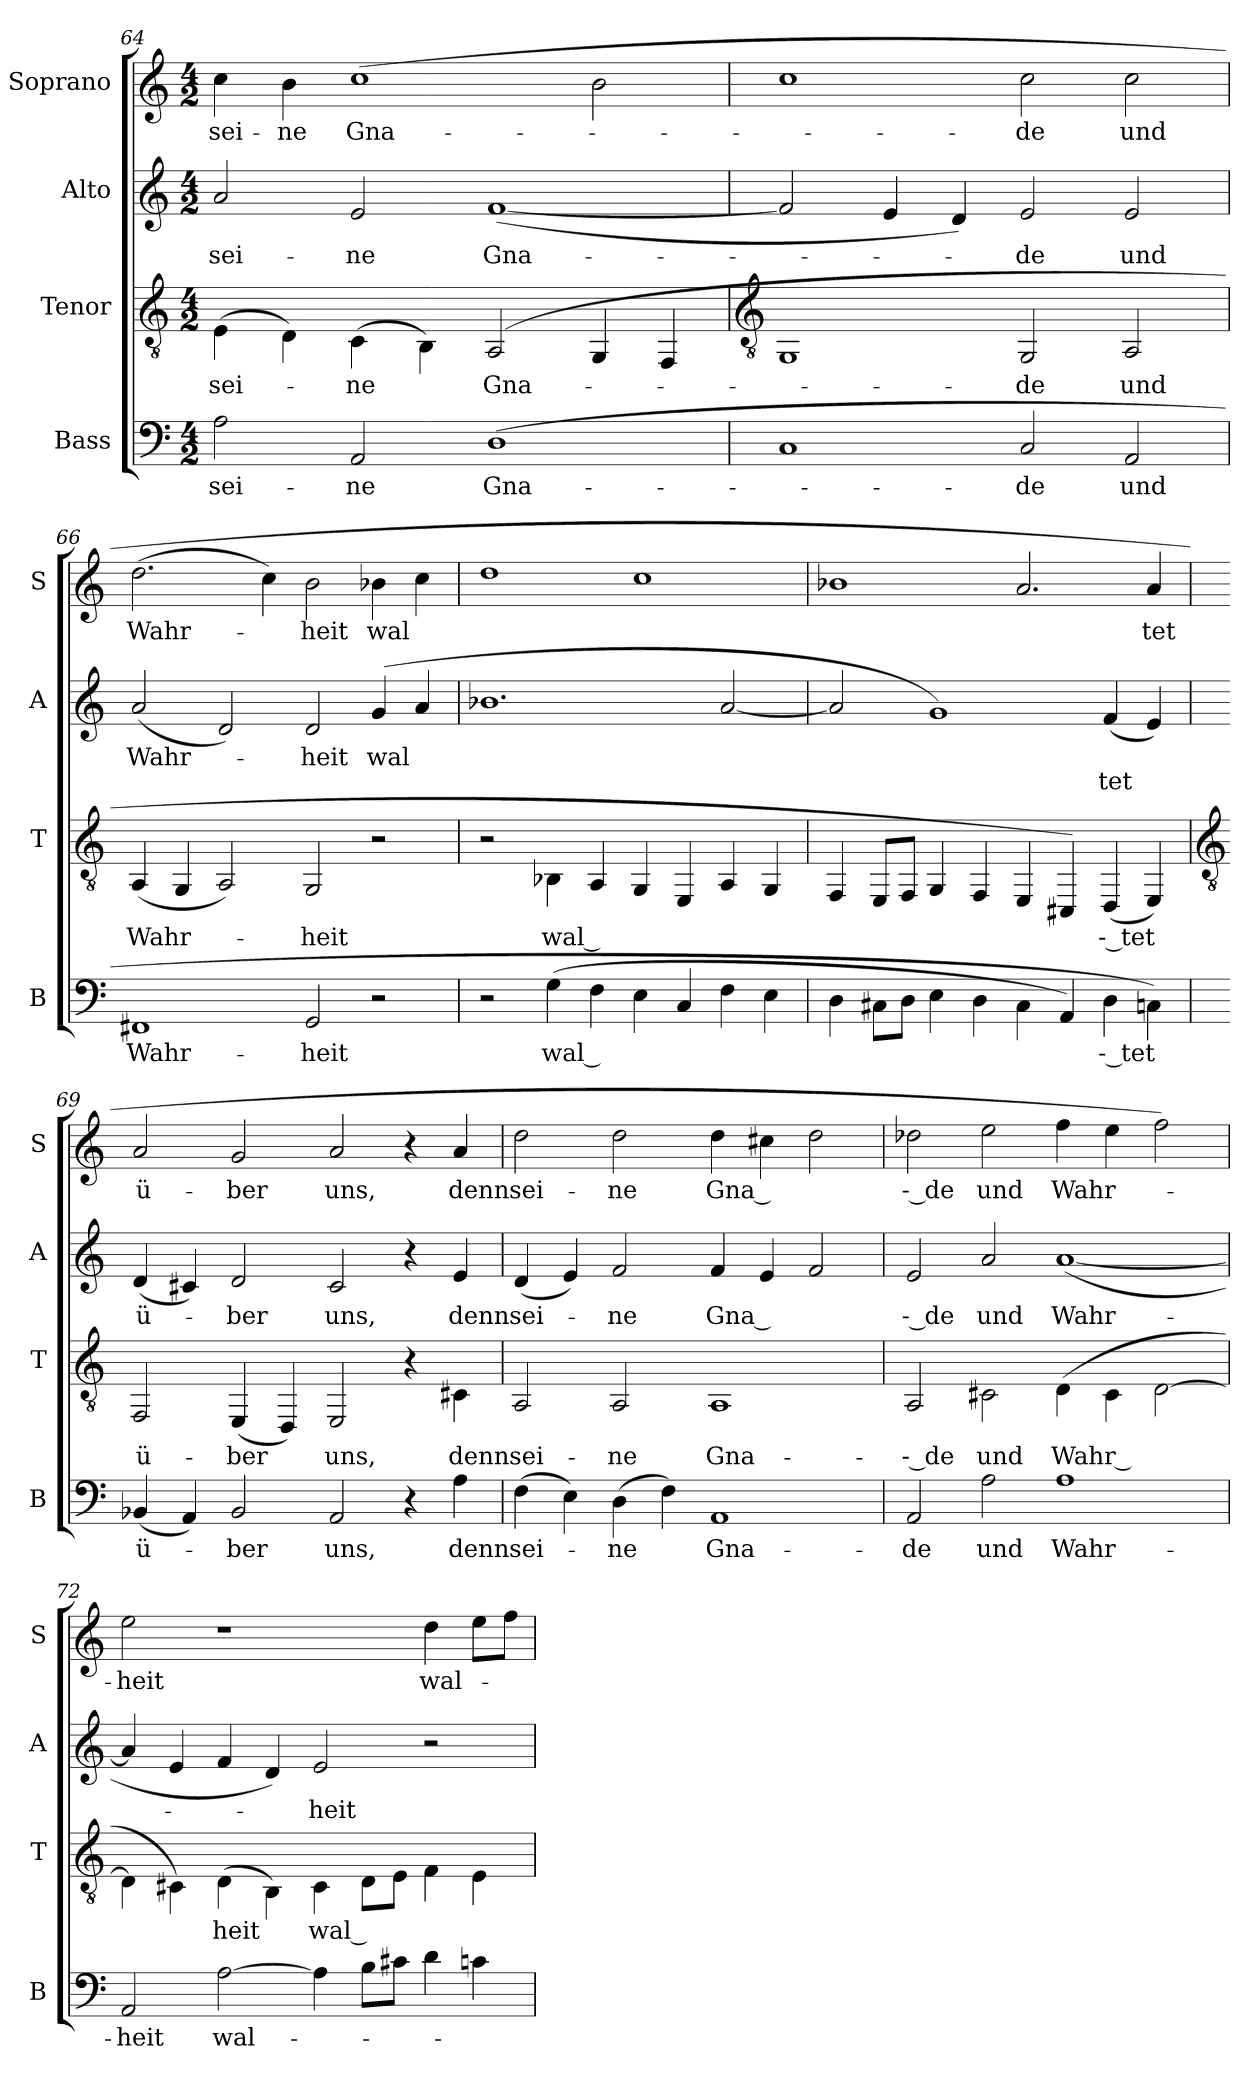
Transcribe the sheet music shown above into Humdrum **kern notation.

**kern	**text	**kern	**text	**kern	**text	**text	**kern	**text
*part4	*part4	*part3	*part3	*part2	*part2	*part2	*part1	*part1
*staff4	*staff4	*staff3	*staff3	*staff2	*staff2	*staff2	*staff1	*staff1
*I"Bass	*	*I"Tenor	*	*I"Alto	*	*	*I"Soprano	*
*I'B	*	*I'T	*	*I'A	*	*	*I'S	*
*clefF4	*	*clefGv2	*	*clefG2	*	*	*clefG2	*
*k[]	*	*k[]	*	*k[]	*	*	*k[]	*
*C:	*	*C:	*	*C:	*	*	*C:	*
*M4/2	*	*M4/2	*	*M4/2	*	*	*M4/2	*
=64	=64	=64	=64	=64	=64	=64	=64	=64
!	!LO:LY:b	!	!LO:LY:b	!	!LO:LY:b	!	!	!LO:LY:b
2A\	sei-	(>4E\	sei-	2a/	sei-	.	4cc\	sei-
!	!	!	!	!	!	!	!	!LO:LY:b
.	.	4D\)	.	.	.	.	4b\	-ne
!	!LO:LY:b	!	!LO:LY:b	!	!LO:LY:b	!	!	!LO:LY:b
2AA/	-ne	(>4C\	-ne	2e/	-ne	.	(>1cc	Gna-
.	.	4BB\)	.	.	.	.	.	.
!	!LO:LY:b	!	!LO:LY:b	!	!LO:LY:b	!	!	!
(>1D	Gna-	(<2AA/	Gna-	(<[1f	Gna-	.	.	.
.	.	4GG/	.	.	.	.	2b\	.
.	.	4FF/	.	.	.	.	.	.
!!LO:LB:g=z
=65	=65	=65	=65	=65	=65	=65	=65	=65
*	*	*clefGv2	*	*	*	*	*	*
1C	.	1GG	.	2f/]	.	.	1cc	.
.	.	.	.	4e/	.	.	.	.
.	.	.	.	4d/)	.	.	.	.
!	!LO:LY:b	!	!LO:LY:b	!	!LO:LY:b	!	!	!LO:LY:b
2C/	-de	2GG/	-de	2e/	-de	.	2cc\	-de
!	!LO:LY:b	!	!LO:LY:b	!	!LO:LY:b	!	!	!LO:LY:b
2AA/	und	2AA/	und	2e/	und	.	2cc\	und
=66	=66	=66	=66	=66	=66	=66	=66	=66
!	!LO:LY:b	!	!LO:LY:b	!	!LO:LY:b	!	!	!LO:LY:b
1FF#X	Wahr-	(<4AA/	Wahr-	(<2a/	Wahr-	.	(>2.dd\	Wahr-
.	.	4GG/	.	.	.	.	.	.
.	.	2AA/)	.	2d/)	.	.	.	.
.	.	.	.	.	.	.	4cc\)	.
!	!LO:LY:b	!	!LO:LY:b	!	!LO:LY:b	!	!	!LO:LY:b
2GG/	-heit	2GG/	-heit	2d/	-heit	.	2b\	-heit
!	!	!	!	!	!LO:LY:b	!	!	!LO:LY:b
2r	.	2r	.	(<4g/	wal-	.	4b-X\	wal-
.	.	.	.	4a/	.	.	4cc\	.
=67	=67	=67	=67	=67	=67	=67	=67	=67
!	!	!	!	!	!LO:LY:b	!	!	!LO:LY:b
2r	.	2r	.	1.b-X	--	.	1dd	--
!	!LO:LY:b	!	!LO:LY:b	!	!	!	!	!
(>4G\	wal --	4BB-X\	wal --	.	.	.	.	.
4F\	.	4AA/	.	.	.	.	.	.
4E\	.	4GG/	.	.	.	.	1cc	.
4C/	.	4EE/	.	.	.	.	.	.
4F\	.	4AA/	.	[2a/	.	.	.	.
4E\	.	4GG/	.	.	.	.	.	.
=68	=68	=68	=68	=68	=68	=68	=68	=68
4D\	.	4FF/	.	2a/]	.	.	1b-X	.
8C#X\L	.	8EE/L	.	.	.	.	.	.
8D\J	.	8FF/J	.	.	.	.	.	.
4E\	.	4GG/	.	1g)	.	.	.	.
4D\	.	4FF/	.	.	.	.	.	.
4C#\	.	4EE/	.	.	.	.	2.a/	.
4AA/)	.	4CC#X/)	.	.	.	.	.	.
!	!LO:LY:b	!	!LO:LY:b	!	!LO:LY:b	!LO:LY:b	!	!
4D\	-- tet	(<4DD/	-- tet	(<4f/	-	tet	.	.
!	!	!	!	!	!	!	!	!LO:LY:b
4Cn\)	.	4EE/)	.	4e/)	.	.	4a/	-tet
!!LO:LB:g=z
=69	=69	=69	=69	=69	=69	=69	=69	=69
*	*	*clefGv2	*	*	*	*	*	*
!	!LO:LY:b	!	!LO:LY:b	!	!LO:LY:b	!	!	!LO:LY:b
(<4BB-X/	ü-	2FF/	ü-	(<4d/	ü-	.	2a/	ü-
4AA/)	.	.	.	4c#X/)	.	.	.	.
!	!LO:LY:b	!	!LO:LY:b	!	!LO:LY:b	!	!	!LO:LY:b
2BB-/	-ber	(<4EE/	-ber	2d/	-ber	.	2g/	-ber
.	.	4DD/)	.	.	.	.	.	.
!	!LO:LY:b	!	!LO:LY:b	!	!LO:LY:b	!	!	!LO:LY:b
2AA/	uns,	2EE/	uns,	2c#/	uns,	.	2a/	uns,
4r	.	4r	.	4r	.	.	4r	.
!	!LO:LY:b	!	!LO:LY:b	!	!LO:LY:b	!	!	!LO:LY:b
4A\	denn	4C#X\	denn	4e/	denn	.	4a/	denn
=70	=70	=70	=70	=70	=70	=70	=70	=70
!	!LO:LY:b	!	!LO:LY:b	!	!LO:LY:b	!	!	!LO:LY:b
(>4F\	sei-	2AA/	sei-	(<4d/	sei-	.	2dd\	sei-
4E\)	.	.	.	4e/)	.	.	.	.
!	!LO:LY:b	!	!LO:LY:b	!	!LO:LY:b	!	!	!LO:LY:b
(>4D\	-ne	2AA/	-ne	2f/	-ne	.	2dd\	-ne
4F\)	.	.	.	.	.	.	.	.
!	!LO:LY:b	!	!LO:LY:b	!	!LO:LY:b	!	!	!LO:LY:b
1AA	Gna-	1AA	Gna-	4f/	Gna --	.	4dd\	Gna --
.	.	.	.	4e/	.	.	4cc#X\	.
.	.	.	.	2f/	.	.	2dd\	.
=71	=71	=71	=71	=71	=71	=71	=71	=71
!	!LO:LY:b	!	!LO:LY:b	!	!LO:LY:b	!	!	!LO:LY:b
2AA/	-de	2AA/	-- de	2e/	-- de	.	2dd-X\	-- de
!	!LO:LY:b	!	!LO:LY:b	!	!LO:LY:b	!	!	!LO:LY:b
2A\	und	2C#X\	und	2a/	und	.	2ee\	und
!	!LO:LY:b	!	!LO:LY:b	!	!LO:LY:b	!	!	!LO:LY:b
1A	Wahr-	(>4D\	Wahr --	(<[1a	Wahr-	.	4ff\	Wahr-
.	.	4C#\	.	.	.	.	4ee\	.
.	.	[2D\	.	.	.	.	2ff\)	.
=72	=72	=72	=72	=72	=72	=72	=72	=72
!	!LO:LY:b	!	!	!	!	!	!	!LO:LY:b
2AA/	-heit	4D\]	.	4a/]	.	.	2ee\	-heit
.	.	4C#X\)	.	4e/	.	.	.	.
!	!LO:LY:b	!	!LO:LY:b	!	!	!	!	!
[2A\	wal-	(>4D\	-heit	4f/	.	.	1r	.
.	.	4BB\)	.	4d/)	.	.	.	.
!	!	!	!LO:LY:b	!	!LO:LY:b	!	!	!
4A\]	.	4C#\	wal --	2e/	-heit	.	.	.
8B\L	.	8D\L	.	.	.	.	.	.
8c#X\J	.	8E\J	.	.	.	.	.	.
!	!	!	!	!	!	!	!	!LO:LY:b
4d\	.	4F\	.	2r	.	.	4dd\	wal-
4cn\	.	4E\	.	.	.	.	8ee\L	.
.	.	.	.	.	.	.	8ff\J	.
=	=	=	=	=	=	=	=	=
*-	*-	*-	*-	*-	*-	*-	*-	*-
